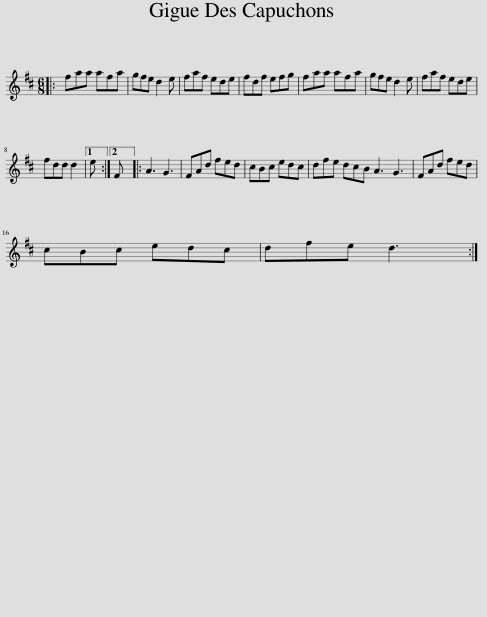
X:1
L:1/8
M:6/8
I:linebreak $
K:D
V:1 treble
V:1
|: faa afa | gfe d2 e | faf ede | fdf efg | faa afa | %5
 gfe d2 e | faf ede |$ fdd d2 |1 e :|2 F |: %10
 A3 G3 | FAd fed | cBc edc | dfe dcB A3 G3 | FAd fed |$ %15
 cBc edc | dfe d3 :| %17
